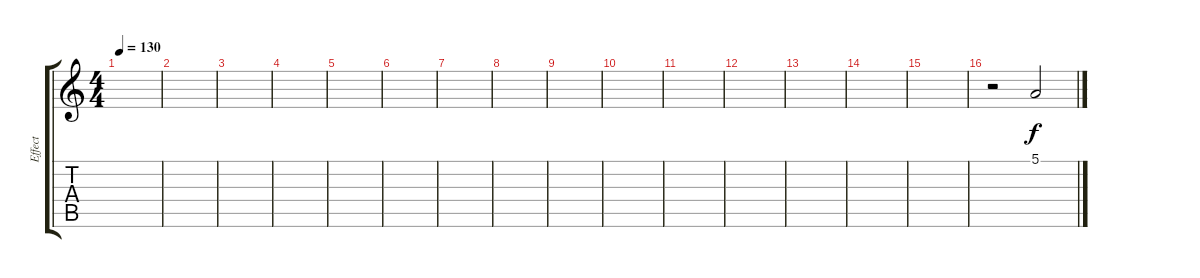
\track ("Effect" "Effect") {instrument reversecymbal}
\staff {score tabs}
\tuning (E4 B3 G3 D3 A2 E2) {hide}
\ts (4 4)
\tempo 130
\clef g2
\ks c
|
|
|
|
|
|
|
|
|
|
|
|
|
|
|
r.2 5.1.2
